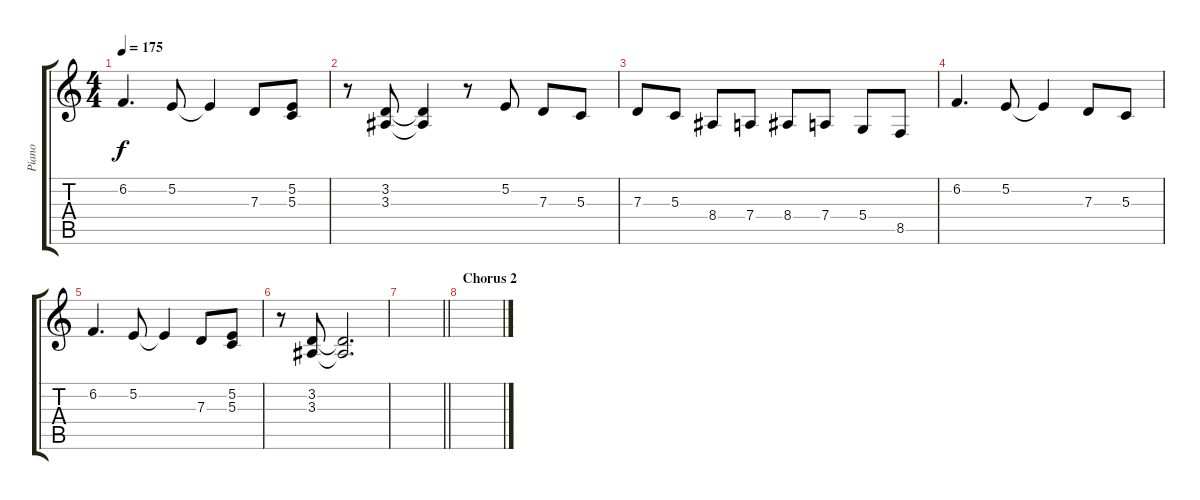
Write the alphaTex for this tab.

\track ("Piano" "Piano") {instrument acousticgrandpiano}
\staff {score tabs}
\tuning (E4 B3 G3 D3 A2 E2) {hide}
\ts (4 4)
\tempo 175
\clef g2
\ks c
6.2.4{d dy f} 5.2.8 5.2{t}.4 7.3.8 (5.2 5.3).8 |
r.8 (3.2 3.3).8 (3.2{t} 3.3{t}).4 r.8 5.2.8 7.3.8 5.3.8 |
7.3.8 5.3.8 8.4.8 7.4.8 8.4.8 7.4.8 5.4.8 8.5.8 |
6.2.4{d} 5.2.8 5.2{t}.4 7.3.8 5.3.8 |
6.2.4{d} 5.2.8 5.2{t}.4 7.3.8 (5.2 5.3).8 |
r.8 (3.2 3.3).8 (3.2{t} 3.3{t}).2{d} |
\barLineRight lightlight
|
\section ("" "Chorus 2")
